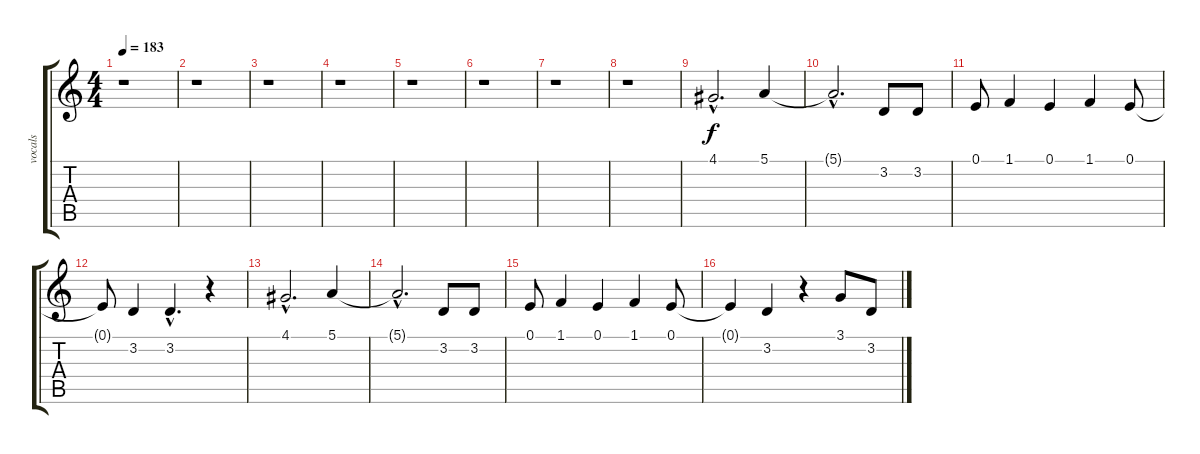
\track ("vocals" "vocals") {instrument lead2sawtooth}
\staff {score tabs}
\tuning (E4 B3 G3 D3 A2 E2) {hide}
\ts (4 4)
\tempo 183
\clef g2
\ks c
r.1{dy f} |
r.1 |
r.1 |
r.1 |
r.1 |
r.1 |
r.1 |
r.1 |
4.1{hac}.2{d} 5.1.4 |
5.1{hac t}.2{d} 3.2.8 3.2.8 |
0.1.8 1.1.4 0.1.4 1.1.4 0.1.8 |
0.1{t}.8 3.2.4 3.2{hac}.4{d} r.4 |
4.1{hac}.2{d} 5.1.4 |
5.1{hac t}.2{d} 3.2.8 3.2.8 |
0.1.8 1.1.4 0.1.4 1.1.4 0.1.8 |
0.1{t}.4 3.2.4 r.4 3.1.8 3.2.8
